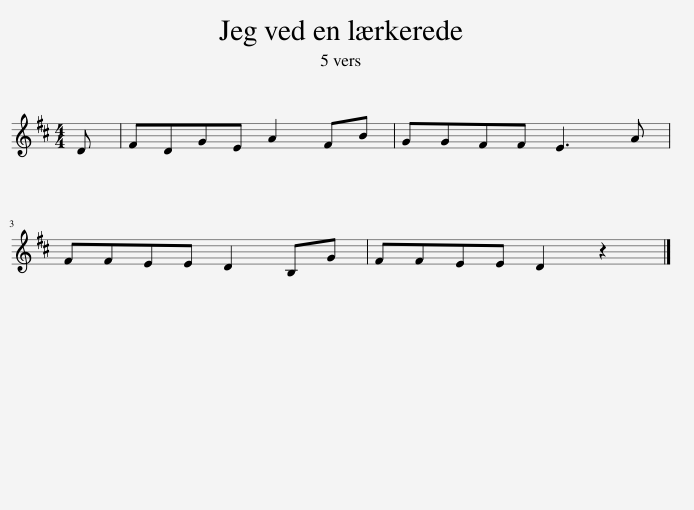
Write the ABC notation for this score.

X:1
L:1/8
M:4/4
I:linebreak $
K:none
V:1 treble transpose=-2
V:1
[K:D] D | FDGE A2 FB | GGFF E3 A |$ FFEE D2 B,G | FFEE D2 z2 |] %5
